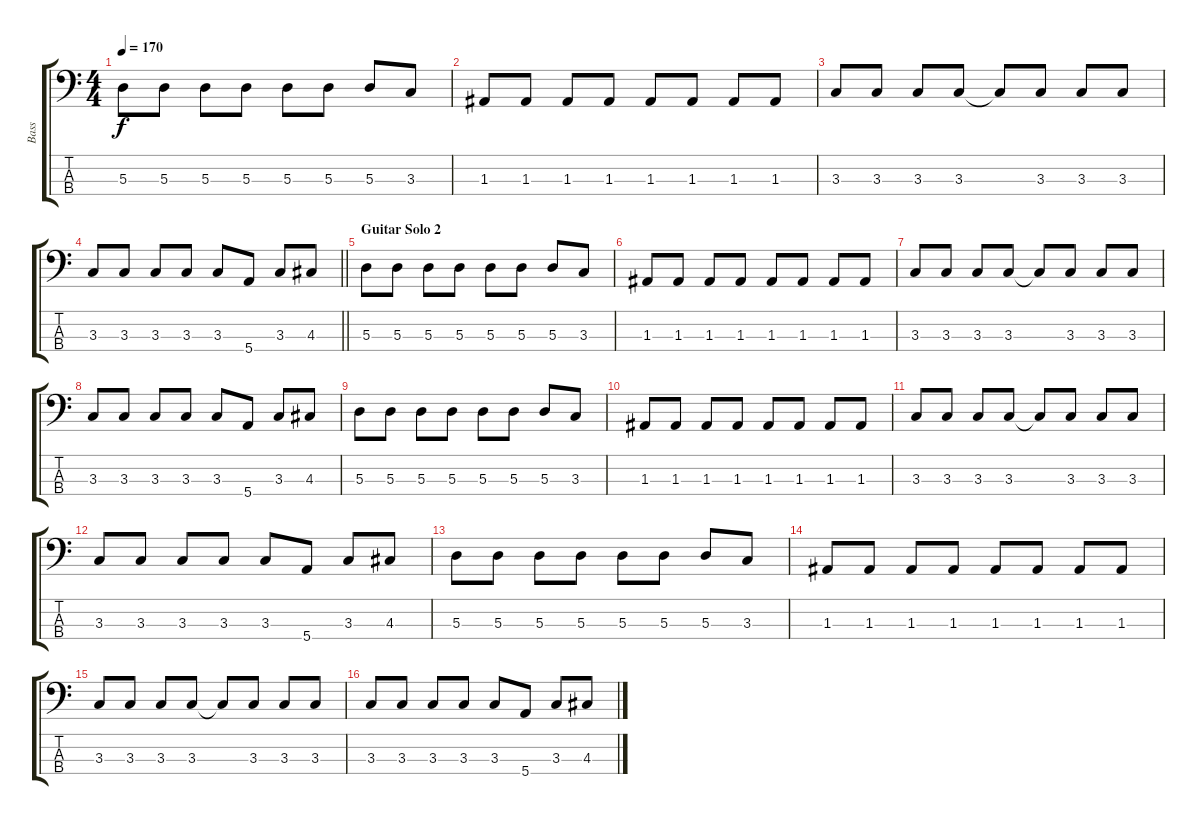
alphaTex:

\track ("Bass" "Bass") {instrument electricbasspick}
\staff {score tabs}
\tuning (G2 D2 A1 E1) {hide}
\ts (4 4)
\tempo 170
\clef f4
\ks c
5.3.8{dy f} 5.3.8 5.3.8 5.3.8 5.3.8 5.3.8 5.3.8 3.3.8 |
1.3.8 1.3.8 1.3.8 1.3.8 1.3.8 1.3.8 1.3.8 1.3.8 |
3.3.8 3.3.8 3.3.8 3.3.8 3.3{t}.8 3.3.8 3.3.8 3.3.8 |
\barLineRight lightlight
3.3.8 3.3.8 3.3.8 3.3.8 3.3.8 5.4.8 3.3.8 4.3.8 |
\section ("" "Guitar Solo 2")
5.3.8 5.3.8 5.3.8 5.3.8 5.3.8 5.3.8 5.3.8 3.3.8 |
1.3.8 1.3.8 1.3.8 1.3.8 1.3.8 1.3.8 1.3.8 1.3.8 |
3.3.8 3.3.8 3.3.8 3.3.8 3.3{t}.8 3.3.8 3.3.8 3.3.8 |
3.3.8 3.3.8 3.3.8 3.3.8 3.3.8 5.4.8 3.3.8 4.3.8 |
5.3.8 5.3.8 5.3.8 5.3.8 5.3.8 5.3.8 5.3.8 3.3.8 |
1.3.8 1.3.8 1.3.8 1.3.8 1.3.8 1.3.8 1.3.8 1.3.8 |
3.3.8 3.3.8 3.3.8 3.3.8 3.3{t}.8 3.3.8 3.3.8 3.3.8 |
3.3.8 3.3.8 3.3.8 3.3.8 3.3.8 5.4.8 3.3.8 4.3.8 |
5.3.8 5.3.8 5.3.8 5.3.8 5.3.8 5.3.8 5.3.8 3.3.8 |
1.3.8 1.3.8 1.3.8 1.3.8 1.3.8 1.3.8 1.3.8 1.3.8 |
3.3.8 3.3.8 3.3.8 3.3.8 3.3{t}.8 3.3.8 3.3.8 3.3.8 |
3.3.8 3.3.8 3.3.8 3.3.8 3.3.8 5.4.8 3.3.8 4.3.8
